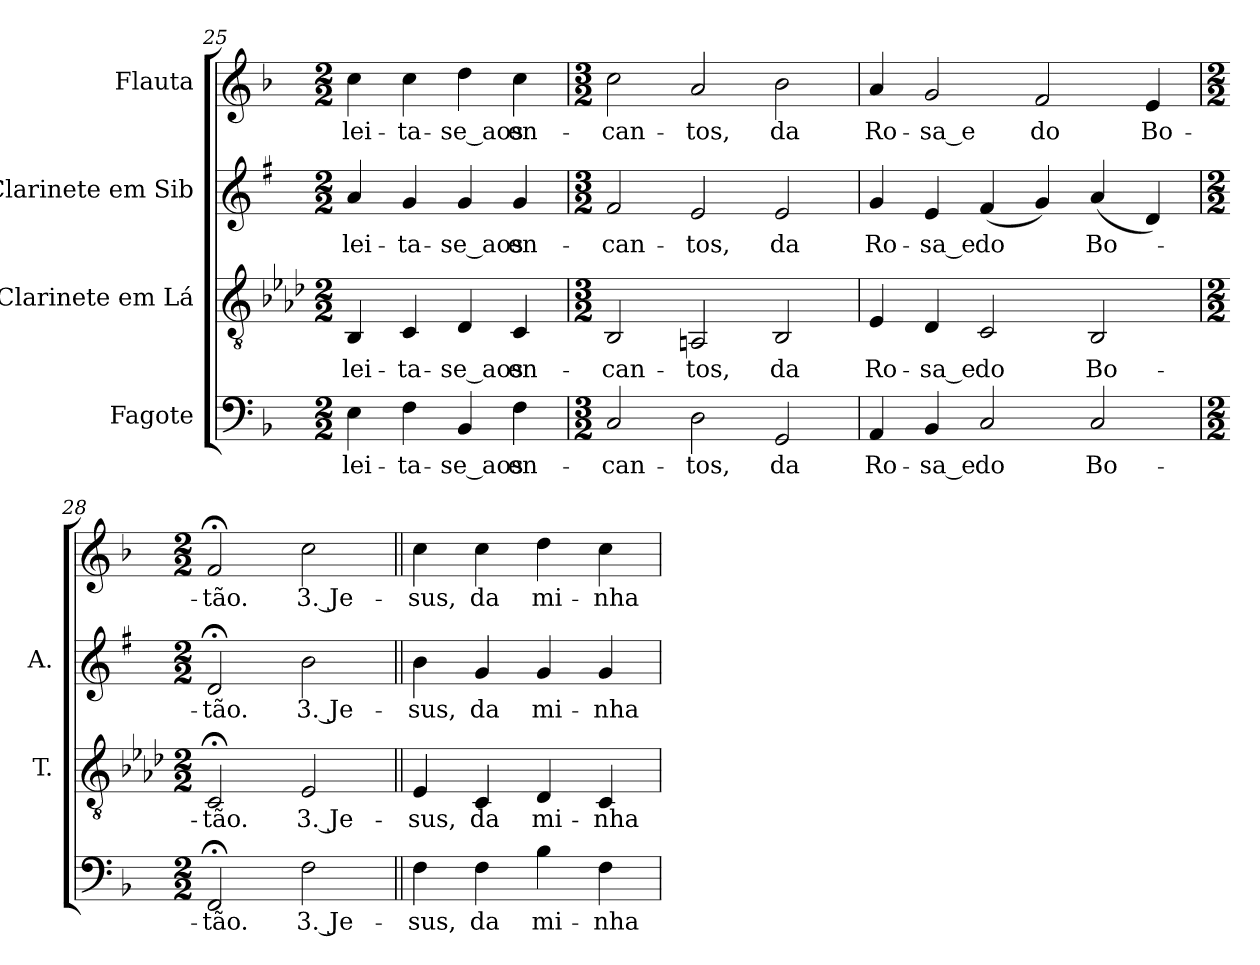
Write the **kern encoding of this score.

**kern	**text	**kern	**text	**kern	**text	**kern	**text
*part4	*part4	*part3	*part3	*part2	*part2	*part1	*part1
*staff4	*staff4	*staff3	*staff3	*staff2	*staff2	*staff1	*staff1
*I"Fagote	*	*I"Clarinete em Lá	*	*I"Clarinete em Sib	*	*I"Flauta	*
*	*	*I'T.	*	*I'A.	*	*	*
*clefF4	*	*clefGv2	*	*clefG2	*	*clefG2	*
*	*	*ITrd2c3	*	*ITrd1c2	*	*	*
*k[b-]	*	*k[b-]	*	*k[b-]	*	*k[b-]	*
*F:	*	*F:	*	*F:	*	*F:	*
*M2/2	*	*M2/2	*	*M2/2	*	*M2/2	*
=25	=25	=25	=25	=25	=25	=25	=25
!	!LO:LY:b:color=#000000	!	!	!	!	!	!
!	!	!	!LO:LY:b:color=#000000	!	!	!	!
!	!	!	!	!	!LO:LY:b:color=#000000	!	!
!	!	!	!	!	!	!	!LO:LY:b:color=#000000
4Ei\	-lei-	4GGi/	-lei-	4gi/	-lei-	4cci\	-lei-
!	!LO:LY:b:color=#000000	!	!	!	!	!	!
!	!	!	!LO:LY:b:color=#000000	!	!	!	!
!	!	!	!	!	!LO:LY:b:color=#000000	!	!
!	!	!	!	!	!	!	!LO:LY:b:color=#000000
4Fi\	-ta-	4AAi/	-ta-	4fi/	-ta-	4cci\	-ta-
!	!LO:LY:b:color=#000000	!	!	!	!	!	!
!	!	!	!LO:LY:b:color=#000000	!	!	!	!
!	!	!	!	!	!LO:LY:b:color=#000000	!	!
!	!	!	!	!	!	!	!LO:LY:b:color=#000000
4BB-i/	-se_aos	4BB-i/	-se_aos	4fi/	-se_aos	4ddi\	-se_aos
!	!LO:LY:b:color=#000000	!	!	!	!	!	!
!	!	!	!LO:LY:b:color=#000000	!	!	!	!
!	!	!	!	!	!LO:LY:b:color=#000000	!	!
!	!	!	!	!	!	!	!LO:LY:b:color=#000000
4Fi\	en-	4AAi/	en-	4fi/	en-	4cci\	en-
!!LO:LB:g=z
=26	=26	=26	=26	=26	=26	=26	=26
*M3/2	*	*M3/2	*	*M3/2	*	*M3/2	*
!	!LO:LY:b:color=#000000	!	!	!	!	!	!
!	!	!	!LO:LY:b:color=#000000	!	!	!	!
!	!	!	!	!	!LO:LY:b:color=#000000	!	!
!	!	!	!	!	!	!	!LO:LY:b:color=#000000
2Ci/	-can-	2GGi/	-can-	2ei/	-can-	2cci\	-can-
!	!LO:LY:b:color=#000000	!	!	!	!	!	!
!	!	!	!LO:LY:b:color=#000000	!	!	!	!
!	!	!	!	!	!LO:LY:b:color=#000000	!	!
!	!	!	!	!	!	!	!LO:LY:b:color=#000000
2Di\	-tos,	2FF#Xi/	-tos,	2di/	-tos,	2ai/	-tos,
!	!LO:LY:b:color=#000000	!	!	!	!	!	!
!	!	!	!LO:LY:b:color=#000000	!	!	!	!
!	!	!	!	!	!LO:LY:b:color=#000000	!	!
!	!	!	!	!	!	!	!LO:LY:b:color=#000000
2GGi/	da	2GGi/	da	2di/	da	2b-i\	da
=27	=27	=27	=27	=27	=27	=27	=27
!	!LO:LY:b:color=#000000	!	!	!	!	!	!
!	!	!	!LO:LY:b:color=#000000	!	!	!	!
!	!	!	!	!	!LO:LY:b:color=#000000	!	!
!	!	!	!	!	!	!	!LO:LY:b:color=#000000
4AAi/	Ro-	4Ci/	Ro-	4fi/	Ro-	4ai/	Ro-
!	!LO:LY:b:color=#000000	!	!	!	!	!	!
!	!	!	!LO:LY:b:color=#000000	!	!	!	!
!	!	!	!	!	!LO:LY:b:color=#000000	!	!
!	!	!	!	!	!	!	!LO:LY:b:color=#000000
4BB-i/	-sa_e	4BB-i/	-sa_e	4di/	-sa_e	2gi/	-sa_e
!	!LO:LY:b:color=#000000	!	!	!	!	!	!
!	!	!	!LO:LY:b:color=#000000	!	!	!	!
!	!	!	!	!	!LO:LY:b:color=#000000	!	!
2Ci/	do	2AAi/	do	(4ei/	do	.	.
!	!	!	!	!	!	!	!LO:LY:b:color=#000000
.	.	.	.	4fi/)	.	2fi/	do
!	!LO:LY:b:color=#000000	!	!	!	!	!	!
!	!	!	!LO:LY:b:color=#000000	!	!	!	!
!	!	!	!	!	!LO:LY:b:color=#000000	!	!
2Ci/	Bo-	2GGi/	Bo-	(4gi/	Bo-	.	.
!	!	!	!	!	!	!	!LO:LY:b:color=#000000
.	.	.	.	4ci/)	.	4ei/	Bo-
=28	=28	=28	=28	=28	=28	=28	=28
*M2/2	*	*M2/2	*	*M2/2	*	*M2/2	*
!	!LO:LY:b:color=#000000	!	!	!	!	!	!
!	!	!	!LO:LY:b:color=#000000	!	!	!	!
!	!	!	!	!	!LO:LY:b:color=#000000	!	!
!	!	!	!	!	!	!	!LO:LY:b:color=#000000
2FF;i/	-tão.	2AA;i/	-tão.	2c;i/	-tão.	2f;i/	-tão.
!	!LO:LY:b:color=#000000	!	!	!	!	!	!
!	!	!	!LO:LY:b:color=#000000	!	!	!	!
!	!	!	!	!	!LO:LY:b:color=#000000	!	!
!	!	!	!	!	!	!	!LO:LY:b:color=#000000
2Fi\	3. Je-	2Ci/	3. Je-	2ai\	3. Je-	2cci\	3. Je-
=29||	=29||	=29||	=29||	=29||	=29||	=29||	=29||
!	!LO:LY:b:color=#000000	!	!	!	!	!	!
!	!	!	!LO:LY:b:color=#000000	!	!	!	!
!	!	!	!	!	!LO:LY:b:color=#000000	!	!
!	!	!	!	!	!	!	!LO:LY:b:color=#000000
4Fi\	-sus,	4Ci/	-sus,	4ai\	-sus,	4cci\	-sus,
!	!LO:LY:b:color=#000000	!	!	!	!	!	!
!	!	!	!LO:LY:b:color=#000000	!	!	!	!
!	!	!	!	!	!LO:LY:b:color=#000000	!	!
!	!	!	!	!	!	!	!LO:LY:b:color=#000000
4Fi\	da	4AAi/	da	4fi/	da	4cci\	da
!	!LO:LY:b:color=#000000	!	!	!	!	!	!
!	!	!	!LO:LY:b:color=#000000	!	!	!	!
!	!	!	!	!	!LO:LY:b:color=#000000	!	!
!	!	!	!	!	!	!	!LO:LY:b:color=#000000
4B-i\	mi-	4BB-i/	mi-	4fi/	mi-	4ddi\	mi-
!	!LO:LY:b:color=#000000	!	!	!	!	!	!
!	!	!	!LO:LY:b:color=#000000	!	!	!	!
!	!	!	!	!	!LO:LY:b:color=#000000	!	!
!	!	!	!	!	!	!	!LO:LY:b:color=#000000
4Fi\	-nha	4AAi/	-nha	4fi/	-nha	4cci\	-nha
=	=	=	=	=	=	=	=
*-	*-	*-	*-	*-	*-	*-	*-
